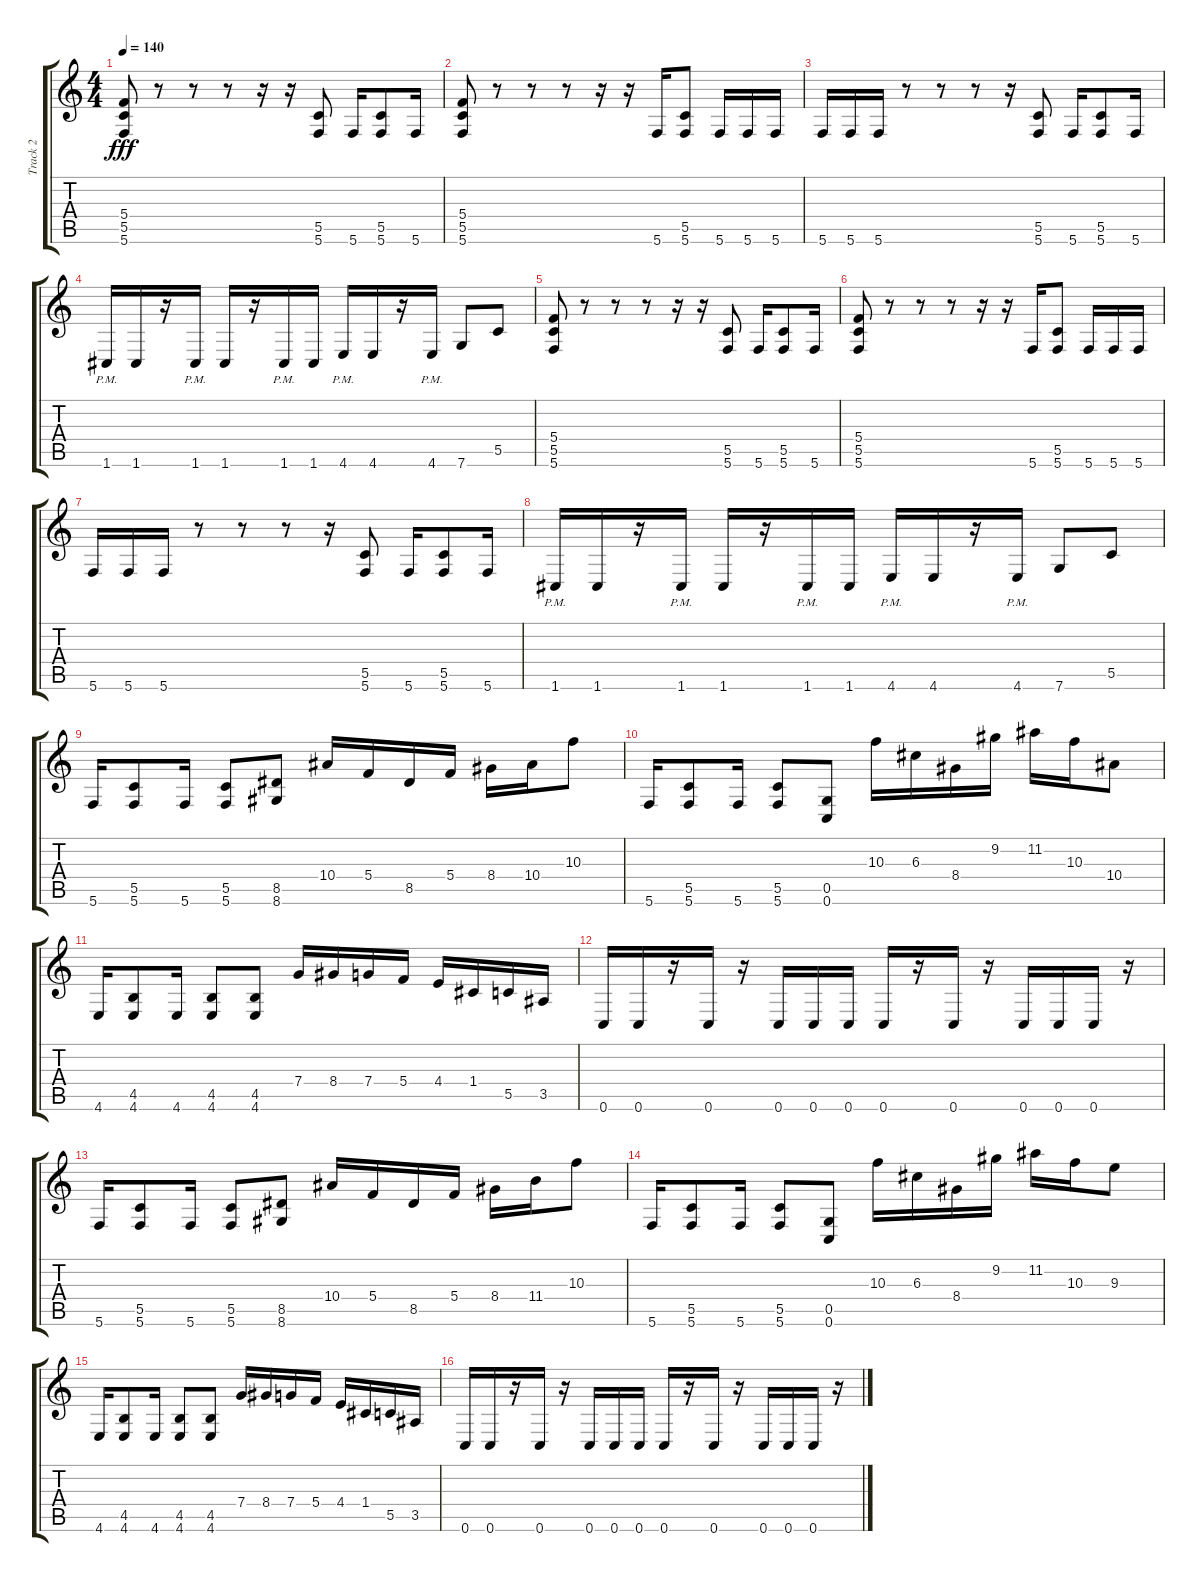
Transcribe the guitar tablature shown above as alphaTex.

\track ("Track 2" "Track 2") {instrument distortionguitar}
\staff {score tabs}
\tuning (E4 B3 G3 C3 G2 C2) {hide}
\ts (4 4)
\tempo 140
\clef g2
\ks c
(5.4 5.5 5.6).8{dy fff} r.8 r.8 r.8 r.16 r.16 (5.5 5.6).8 5.6.16 (5.5 5.6).8 5.6.16 |
(5.4 5.5 5.6).8 r.8 r.8 r.8 r.16 r.16 5.6.16 (5.5 5.6).8 5.6.16 5.6.16 5.6.16 |
5.6.16 5.6.16 5.6.16 r.8 r.8 r.8 r.16 (5.5 5.6).8 5.6.16 (5.5 5.6).8 5.6.16 |
1.6{pm}.16 1.6.16 r.16 1.6{pm}.16 1.6.16 r.16 1.6{pm}.16 1.6.16 4.6{pm}.16 4.6.16 r.16 4.6{pm}.16 7.6.8 5.5.8 |
(5.4 5.5 5.6).8 r.8 r.8 r.8 r.16 r.16 (5.5 5.6).8 5.6.16 (5.5 5.6).8 5.6.16 |
(5.4 5.5 5.6).8 r.8 r.8 r.8 r.16 r.16 5.6.16 (5.5 5.6).8 5.6.16 5.6.16 5.6.16 |
5.6.16 5.6.16 5.6.16 r.8 r.8 r.8 r.16 (5.5 5.6).8 5.6.16 (5.5 5.6).8 5.6.16 |
1.6{pm}.16 1.6.16 r.16 1.6{pm}.16 1.6.16 r.16 1.6{pm}.16 1.6.16 4.6{pm}.16 4.6.16 r.16 4.6{pm}.16 7.6.8 5.5.8 |
5.6.16 (5.5 5.6).8 5.6.16 (5.5 5.6).8 (8.5 8.6).8 10.4.16 5.4.16 8.5.16 5.4.16 8.4.16 10.4.16 10.3.8 |
5.6.16 (5.5 5.6).8 5.6.16 (5.5 5.6).8 (0.5 0.6).8 10.3.16 6.3.16 8.4.16 9.2.16 11.2.16 10.3.16 10.4.8 |
4.6.16 (4.5 4.6).8 4.6.16 (4.5 4.6).8 (4.5 4.6).8 7.4.16 8.4.16 7.4.16 5.4.16 4.4.16 1.4.16 5.5.16 3.5.16 |
0.6.16 0.6.16 r.16 0.6.16 r.16 0.6.16 0.6.16 0.6.16 0.6.16 r.16 0.6.16 r.16 0.6.16 0.6.16 0.6.16 r.16 |
5.6.16 (5.5 5.6).8 5.6.16 (5.5 5.6).8 (8.5 8.6).8 10.4.16 5.4.16 8.5.16 5.4.16 8.4.16 11.4.16 10.3.8 |
5.6.16 (5.5 5.6).8 5.6.16 (5.5 5.6).8 (0.5 0.6).8 10.3.16 6.3.16 8.4.16 9.2.16 11.2.16 10.3.16 9.3.8 |
4.6.16 (4.5 4.6).8 4.6.16 (4.5 4.6).8 (4.5 4.6).8 7.4.16 8.4.16 7.4.16 5.4.16 4.4.16 1.4.16 5.5.16 3.5.16 |
0.6.16 0.6.16 r.16 0.6.16 r.16 0.6.16 0.6.16 0.6.16 0.6.16 r.16 0.6.16 r.16 0.6.16 0.6.16 0.6.16 r.16
